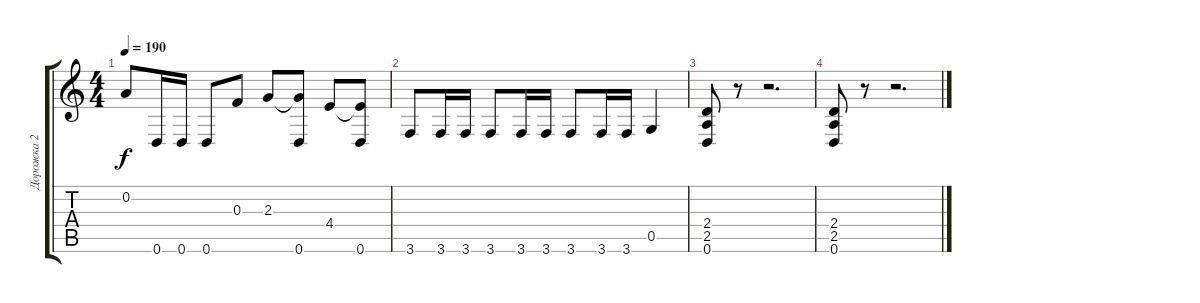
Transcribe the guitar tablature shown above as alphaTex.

\track ("Дорожка 2" "Дорожка 2") {instrument overdrivenguitar}
\staff {score tabs}
\tuning (D4 A3 F3 C3 G2 D2) {hide}
\ts (4 4)
\tempo 190
\clef g2
\ks c
0.2.8{dy f} 0.6.16 0.6.16 0.6.8 0.3.8 2.3.8 (2.3{t} 0.6).8 4.4.8 (4.4{t} 0.6).8 |
3.6.8 3.6.16 3.6.16 3.6.8 3.6.16 3.6.16 3.6.8 3.6.16 3.6.16 0.5.4 |
(2.4 2.5 0.6).8 r.8 r.2{d} |
(2.4 2.5 0.6).8 r.8 r.2{d}
